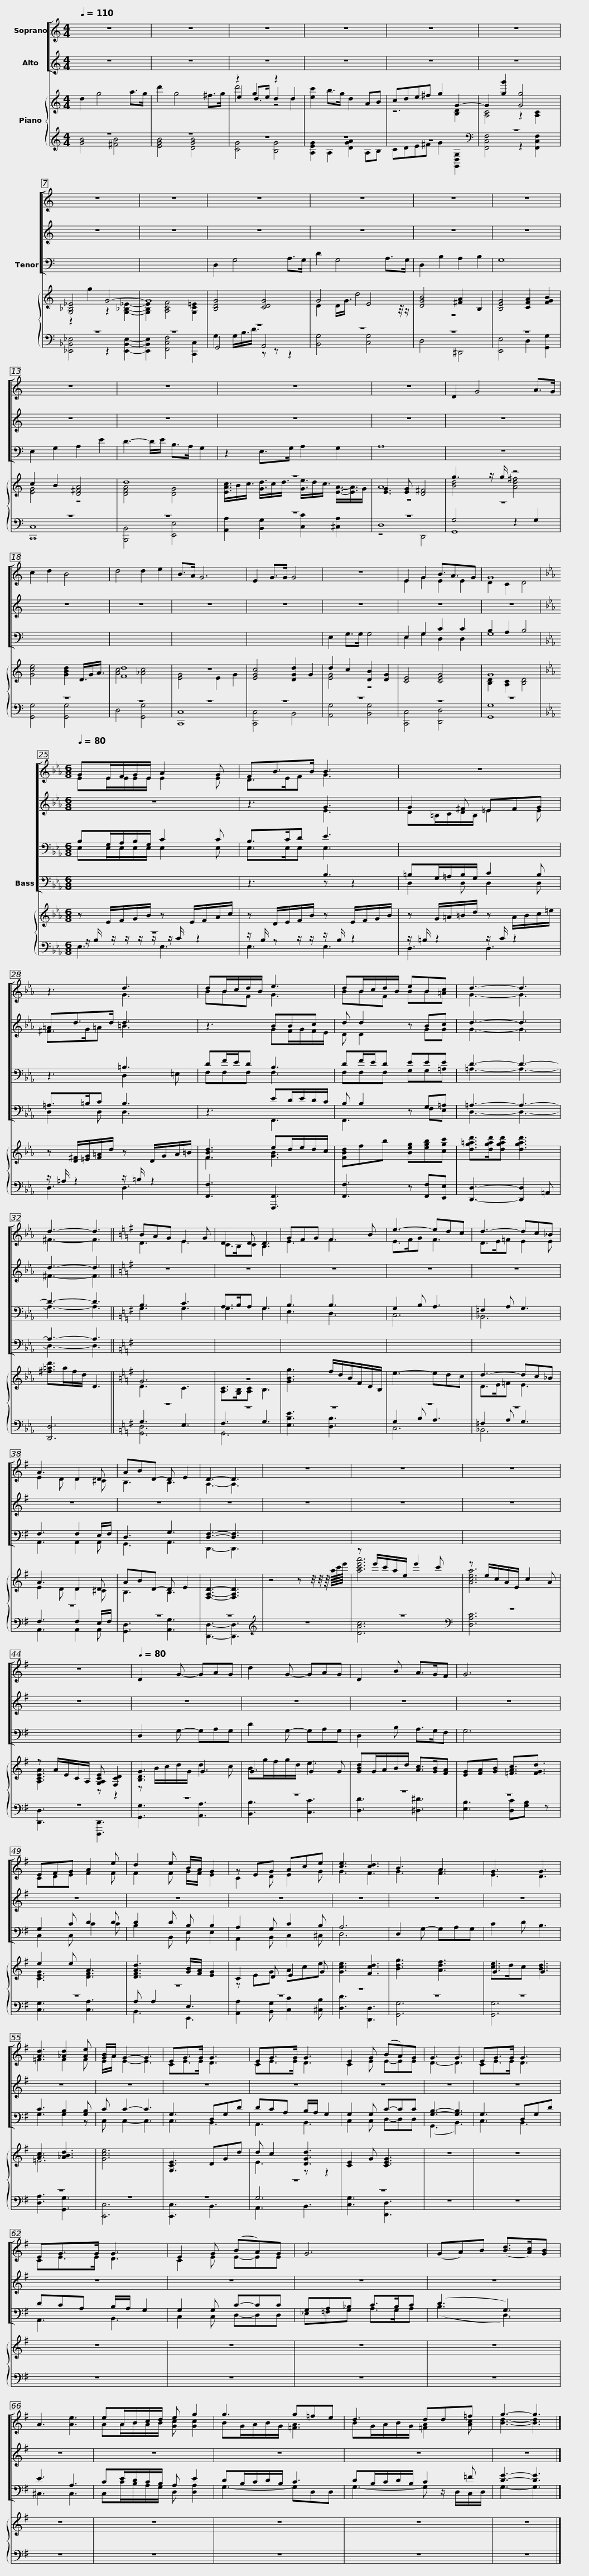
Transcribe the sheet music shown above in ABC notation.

X:1
%%score [ ( 1 2 ) ( 3 4 ) ( 5 6 ) ( 7 8 ) ] { ( 9 12 13 ) | ( 10 11 14 ) }
L:1/8
Q:1/4=110
M:4/4
I:linebreak $
K:C
V:1 treble
V:2 treble
V:3 treble
V:4 treble
V:5 treble-8
V:6 treble-8
V:7 bass
V:8 bass
V:9 treble
V:12 treble
V:13 treble
V:10 treble
V:11 treble
V:14 treble
V:1
 z8 | z8 | z8 | z8 | z8 | %5
 z8 |$ z8 | z8 | z8 | z8 | %10
 z8 | z8 |$ z8 | z8 | z8 | %15
 z8 |$ D2 G4 A>G | c2 d2 B4 | d4 d2 e2 | B>A G6 | %20
 E2 G>G G4 | z8 |$ E2 G2 B3/2A3/2G | G8 |[K:Eb][M:6/8][Q:1/4=80] GE/F/G/E/ A2 G | %25
 FB>B B3 |$ z6 | z3 d3 |$ dB/c/d/B/ e3 | dB/c/d/B/ eBc | %30
 d3- d3 | d3- d3 ||$[K:G] BAG E2 G | D2 D D3 | GFG F2 B | %35
 e3- edc | d3- dc_B |$ A3 D2 D | ABD- D E2 | D3- D3 | %40
 z6 | z6 |$ z6 | z6[Q:1/4=60] |[Q:1/4=80] D2 G- GAG | %45
 d2 G- GAG |$ D2 B A>GF | G6 | EFG A2 e | d2 e B/A/ G2 | %50
 z EG Ace |$ [ce]3 [cd]3 | B3 A3 | G3 G3 | [Ad]3 [_Ad]2 [Ae] | %55
 [GB]/A/ G2- G3 | EG>G G3 |$ EG>G G3 | E2 G (BA)G | G3 G3 | %60
 EG>G G3 | EG>G G3 | E2 G (BA)G |$ G6 | (GA)B ([Bd]>[Ac])[GB] | %65
 A3 [Ae]3 | eA/B/c/d/ e g2 | g3 g=fe |$ d3 dd=f | g3- g3 |] %70
V:2
 x8 | x8 | x8 | x8 | x8 | %5
 x8 |$ x8 | x8 | x8 | x8 | %10
 x8 | x8 |$ x8 | x8 | x8 | %15
 x8 |$ x8 | x8 | x8 | x8 | %20
 x8 | x8 |$ E2 G2 E2 E2 | D2 C2 D4 |[K:Eb][M:6/8] EE/E/E/E/ E2 E | %25
 D>EF G3 |$ x6 | z3 G3 |$ BBF G3 | BBF BB=A | %30
 G3- G3 | ^F3- F3 ||$[K:G] D3 E3 | C>B,C B,3 | E3 F3 | %35
 E>FG F3 | D>E=F E2 E |$ E2 D D2 ^C | B,3 B,3 | A,3- A,3 | %40
 x6 | x6 |$ x6 | x6 | x6 | %45
 x6 |$ x6 | x6 | CDE F2 F | F2 F G/F/ E2 | %50
 C2 D E2 G |$ G3 F3 | G3 F3 | E3 D3 | =F3 F2 F | %55
 E/A/ E2- E3 | CE>E D3 |$ CE>E D3 | C2 E E-EE | D3- D3 | %60
 CE>E D3 | CE>E D3 | C2 E E-EE |$ x6 | x6 | %65
 x6 | AA/B/A/B/ [Gc] [Gc]2 | BG/A/B/G/ [=FA]3 |$ BG/A/B/G/ [=FA]2 [Ac] | [Bd]3- [Bd]3 |] %70
V:3
 z8 | z8 | z8 | z8 | z8 | %5
 z8 |$ z8 | z8 | z8 | z8 | %10
 z8 | z8 |$ z8 | z8 | z8 | %15
 z8 |$ z8 | z8 | z8 | z8 | %20
 z8 | z8 |$ z8 | z8 |[K:Eb][M:6/8] z6 | %25
 z3 G3 |$ G2 ^F =EFG | =Ad>d d3 |$ z3 BBc | d d2 z Bc | %30
 d3- d3 | d3- d3 ||$[K:G] z6 | z6 | z6 | %35
 z6 | z6 |$ z6 | z6 | z6 | %40
 z6 | z6 |$ z6 | z6 | z6 | %45
 z6 |$ z6 | z6 | z6 | z6 | %50
 z6 |$ z6 | z6 | z6 | z6 | %55
 z6 | z6 |$ z6 | z6 | z6 | %60
 z6 | z6 | z6 |$ z6 | z6 | %65
 z6 | z6 | z6 |$ z6 | z6 |] %70
V:4
 x8 | x8 | x8 | x8 | x8 | %5
 x8 |$ x8 | x8 | x8 | x8 | %10
 x8 | x8 |$ x8 | x8 | x8 | %15
 x8 |$ x8 | x8 | x8 | x8 | %20
 x8 | x8 |$ x8 | x8 |[K:Eb][M:6/8] x6 | %25
 z3 E3 |$ D=B,/C/D/B,/ =E2 E | ^F>G=A =B3 |$ z3 GF/G/F/E/ | D D2 z GG | %30
 G3- G3 | ^F3- F3 ||$[K:G] x6 | x6 | x6 | %35
 x6 | x6 |$ x6 | x6 | x6 | %40
 x6 | x6 |$ x6 | x6 | x6 | %45
 x6 |$ x6 | x6 | x6 | x6 | %50
 x6 |$ x6 | x6 | x6 | x6 | %55
 x6 | x6 |$ x6 | x6 | x6 | %60
 x6 | x6 | x6 |$ x6 | x6 | %65
 x6 | x6 | x6 |$ x6 | x6 |] %70
V:5
 x8 | x8 | x8 | x8 | x8 | %5
 x8 |$[K:bass] x8 | x8 | D,2 G,4 A,>G, | D2 G,4 A,>G, | %10
 D,2 B,2 A,2 B,2 | G,8 |$ E,2 G,2 A,2 E2 | D3- D/E/ B,>A, G,2 | z2 E,>G, A,2 G,2 | %15
 A,8 |$ z8 | x8 | x8 | x8 | %20
 x8 | E,2 G,>G, G,4 |$ E,2 G,2 C2 C2 | B,2 A,2 B,4 |[K:Eb][M:6/8] B,G,/A,/B,/G,/ C2 C | %25
 B,>CD E3 |$ x6 | z3 =B,3 |$ DF/E/D B,3 | DF/E/D EEE | %30
 D3- D3- | D3- D3 ||$[K:G] B,3 C3 | A,>B,A, G,3 | B,3 B,3 | %35
 G,2 B, A,3 | =F,2 A, G,3 |$ F,3 F,2 E,/F,/ | D,3 G,3 | [D,F,]3- [D,F,]3 | %40
 x6 | x6 |$ x6 | x6 | D,2 G,- G,A,G, | %45
 D2 G,- G,A,G, |$ D,2 B, A,>G,F, | G,6 | G,2 C D2 D | D2 D B, B,2 | %50
 A,2 G, C2 B, |$ A,6 | D,2 G,- G,A,G, | C2 D B,3 | C3 B,2 [G,B,] | %55
 C C2- C3 | G,3 D,G,D |$ DCA, B,/A,/ G,2 | G,2 G, C-CC | [G,B,]3- [G,B,]3 | %60
 G,3 D,G,D | DCA, B,/A,/ G,2 | G,2 G, C-CC |$ G,A,_B, C>B,C | (D3 G,3) | %65
 E3 A,3 | CE/D/C/B,/ A, E2 | DB,/C/D/B,/ C3 |$ DB,/C/D/B,/ C2 =F | [DG]3- [DG]3 |] %70
V:6
 x8 | x8 | x8 | x8 | x8 | %5
 x8 |$[K:bass] x8 | x8 | x8 | x8 | %10
 x8 | x8 |$ x8 | x8 | x8 | %15
 x8 |$ x8 | x8 | x8 | x8 | %20
 x8 | x8 |$ E,2 G,2 D,2 D,2 | G,8 |[K:Eb][M:6/8] E,E,/E,/E,/E,/ E,2 E, | %25
 E,>E,E, E,3 |$ x6 | z3 D,2 =E, |$ F,F,F, F,3 | F,F,F, G,G,=A, | %30
 =A,3- A,3- | A,3- A,3 ||$[K:G] G,3 G,3 | G,3 G,3 | E,3 D,3 | %35
 C,6 | _B,,6 |$ A,,3 A,,2 A,, | G,,3 A,,3 | D,,3- D,,3 | %40
 x6 | x6 |$ x6 | x6 | x6 | %45
 x6 |$ x6 | x6 | C,2 C, C2 C | B,2 B,, E, E,2 | %50
 A,,2 B,, C,2 ^C, |$ D,6 | x6 | x6 | G,3 G,2 z | %55
 C, C,2- C,3 | C,3 B,,3 |$ A,,3 B,,3 | C,2 C, D,-D,D, | (G,,3 B,,3) | %60
 C,3 B,,3 | A,,3 B,,3 | C,2 C, D,-D,D, |$ _E,=F,G, A,>G,A, | (B,3 D,3) | %65
 ^C,3 C,3 | C,C/B,/A,/G,/ D, [D,A,]2 | G,3- G,D,D, |$ G,3- G, z/ D,/C,/D,/ | G,3- G,3 |] %70
V:7
 x8 | x8 | x8 | x8 | x8 | %5
 x8 |$ x8 | x8 | x8 | x8 | %10
 x8 | x8 |$ x8 | x8 | x8 | %15
 x8 |$ x8 | x8 | x8 | x8 | %20
 x8 | x8 |$ x8 | x8 |[K:Eb][M:6/8] x6 | %25
 z3 B,3 |$ =B,G,/=A,/B,/G,/ C2 B, | =A,>=B,C B,3 |$ z3 ED/E/D/C/ | B, B,2 z G,=A, | %30
 =A,3- A,3- | A,3- A,3 ||$[K:G] x6 | x6 | x6 | %35
 x6 | x6 |$ x6 | x6 | x6 | %40
 x6 | x6 |$ x6 | x6 | x6 | %45
 x6 |$ x6 | x6 | x6 | x6 | %50
 x6 |$ x6 | x6 | x6 | x6 | %55
 x6 | x6 |$ x6 | x6 | x6 | %60
 x6 | x6 | x6 |$ x6 | x6 | %65
 x6 | x6 | x6 |$ x6 | x6 |] %70
V:8
 x8 | x8 | x8 | x8 | x8 | %5
 x8 |$ x8 | x8 | x8 | x8 | %10
 x8 | x8 |$ x8 | x8 | x8 | %15
 x8 |$ x8 | x8 | x8 | x8 | %20
 x8 | x8 |$ x8 | x8 |[K:Eb][M:6/8] x6 | %25
 z3 z z2 |$ D,2 D, D,2 D, | D,2 D, D,3 |$ z3 F,,3 | F,,3 z F,E, | %30
 D,3- D,3- | D,3- D,3 ||$[K:G] x6 | x6 | x6 | %35
 x6 | x6 |$ x6 | x6 | x6 | %40
 x6 | x6 |$ x6 | x6 | x6 | %45
 x6 |$ x6 | x6 | x6 | x6 | %50
 x6 |$ x6 | x6 | x6 | x6 | %55
 x6 | x6 |$ x6 | x6 | x6 | %60
 x6 | x6 | x6 |$ x6 | x6 | %65
 x6 | x6 | x6 |$ x6 | x6 |] %70
V:9
 d2 g4 a>g | d'2 g4 ^f>g | z2 g2 z2 d2 | [ec']2 b>g d2 AB | cde^f g2 G2- | %5
 G2 [gg']2 [Gg]4 |$ [G,_B,_E]4 G4- | G8 | [B,DG]4 [CDG]4 | G4 E4 | %10
 [DGB]4 [^FA]2 B,2 | [B,EG]4 [CFA]2 [FGB]2 |$ c2 B2 [D^FA]4 | d8 | z8 | %15
 A8 |$ g3 z/ g/ z4 | [Gce]4 [GBd]2 D3/4G/A3/4 | [Fd]8 | z8 | %20
 [EGc]4 [DGd]2 G2 | d2 c2 [DB]2 [DG]2 |$ [CE]4 [CEG]4 | G8 |[K:Eb][M:6/8] z E/F/G/B/ z E/F/A/c/ | %25
 z D/E/F/B/ z E/F/G/B/ |$ z G/=A/=B/d/ z A/B/c/=e/ | z [D^F]/[=EG]/[F=A]/d/ z D/G/A/=B/ |$ [FBd]3 ed/e/d/c/ | [FBd]fb [Beg][egb][cgc'] | %30
 [dg=ad']>[dgad'][dgad'] [dgad']3 | [^f=ad']>af/d/ D3 ||$[K:G] G6 | z6 | [GBg]3 f/d/B/F/D/B,/ | %35
 e3- edc | d3- dc_B |$ A3 D2 D | ABD- D E2 | [F,A,D]3- [F,A,D]3 | %40
 z4 z z/4 z/4 z/8 a/8c'/8e'/8 | z e'/c'/a/e/ e'2 c' |$ z e/c/A/E/ c2 A | z A/E/C/A,/ [G,A,CE] [F,CD]2 | [B,DG]3 G3 | %45
 G3 G2 G |$ [GBd]G/A/B/d/ [Ac]>[GB][FA] | [EG][FA][GB] [=FAc]3/2[FGd]3/2 | e2 e A3 | [DFAd]3 [GB]/[FA]/ [EG]2 | %50
 C2 D E2 G |$ [Gce]3 [Fcd]3 | [Bdg]3 [Adf]3 | G3 G3 | [Ac]3 [_ABd]3 | %55
 [Gce]6 | [G,CE]3 DGd |$ d c2 [DGd]3 | [CE]2 G [CEG]3 | z6 | %60
 z6 | z6 | z6 |$ z6 | z6 | %65
 z6 | z6 | z6 |$ z6 | z6 |] %70
V:10
 z8 | z8 | z8 | z8 | z8[K:bass] | %5
 z8 |$ z8 | z8 | z8 | z8 | %10
 z8 | z8 |$ z8 | z8 | z8 | %15
 z8 |$ z8 | z8 | z8 | z8 | %20
 z8 | z8 |$ z8 | z8 |[K:Eb][M:6/8] z6 | %25
 z/ B,/ z z/ z/ z/ B,/ z2 |$ z/ =B,/ z2 z/ C/ z2 | z/ =A,/ z2 z/ =B,/ z2 |$ [F,,F,]3 [F,,,F,,]3 | [F,,F,]3 z [F,,F,][E,,E,] | %30
 [D,,D,]3- [D,,D,]2 =A,, | [D,,D,]6 ||$[K:G] z6 | z6 | z6 | %35
 z6 | z6 |$ z6 | z6 | z6 | %40
[K:treble] z6 | z6 |$[K:bass] z6 | z6 | z6 | %45
 z6 |$ z6 | z6 | z6 | z6 | %50
 z6 |$ z6 | z6 | z6 | z6 | %55
 z6 | z6 |$ z6 | z6 | z6 | %60
 z6 | z6 | z6 |$ z6 | z6 | %65
 z6 | z6 | z6 |$ z6 | z6 |] %70
V:11
 [GB]4 [^FB]4 | [EGB]4 [DGB]4 | [CG]4 [B,G]4 | [A,EG]2 A,2 [DGA]2 A,B, | CDE^F G2[K:bass] [G,,D,G,]2 | %5
 [F,,C,F,]4 z2 [F,,C,F,]2 |$ [_E,,_B,,_E,]4 z2 [E,,B,,E,]2- | [E,,B,,E,]2 [F,,C,F,]4 [C,,C,]2 | G,,4 A,,4 | [B,,G,]4 [C,G,]4 | %10
 D,4 ^D,,4 | [E,,E,]4 D,2 [G,,G,]2 |$ [C,,C,]8 | [B,,,B,,]4 [E,,E,]4 | [A,,A,]2 [B,,G,]2 [C,C]2 [^C,A,]2 | %15
 D,8 |$ G,4 z2 G,2 | [G,,G,]4 [G,,G,]4 | D,4 [G,,G,]4 | [C,,C,]8 | %20
 [C,,C,]4 B,,4 | [A,,G,]4 [B,,G,]4 |$ [C,,C,]4 [D,,D,]4 | [G,,G,]8 |[K:Eb][M:6/8] z/ B,/ z/ z/ z/ z/ z/ C/ z2 | %25
 x6 |$ x6 | x6 |$ x6 | x6 | %30
 x6 | x6 ||$[K:G] G,3 E,3 | F,3 G,3 | [E,B,E]3 [D,B,]3 | %35
 G,2 B, A,3 | =F,2 A, G,3 |$ F,3 F,2 E,/F,/ | [G,,D,]3 [A,,G,]3 | [D,,D,]3- [D,,D,]3 | %40
[K:treble] x6 | [DAc]6 |$[K:bass] [D,A,C]6 | [D,,D,]3 [D,,,D,,]3 | x6 | %45
 x6 |$ x6 | x6 | x6 | A, A,2 E,3 | %50
 x6 |$ x6 | x6 | x6 | x6 | %55
 x6 | x6 |$ G,6 | x6 | x6 | %60
 x6 | x6 | x6 |$ x6 | x6 | %65
 x6 | x6 | x6 |$ x6 | x6 |] %70
V:12
 x8 | x8 | e2 d>e d2 d2 | x8 | z6 [B,D]2 | %5
 [A,C]4 z2 [A,C]2 |$ z2 g2 z2 [G,_B,_E]2- | [G,B,E]2 [A,CF]4 [G,C=E]2 | x8 | D2 D/G3/4 d4 z/4 z/ | %10
 z8 | x8 |$ [EG]4 z4 | [DFA]4 [DG]4 | x8 | %15
 [EG]3 [EG] [D^F]4 |$ [Bd]4 [Ad^f]4 | x8 | [Ac]4 [_Ac]4 | [EG]4 E2 G2 | %20
 x8 | [EG]4 z4 |$ x8 | [B,D]2 [A,C]2 [B,D]4 |[K:Eb][M:6/8] x6 | %25
 x6 |$ x6 | x6 |$ F3 [GB]3 | x6 | %30
 x6 | x6 ||$[K:G] D3 C3 | [A,C]>[G,B,][A,C] B,3 | x6 | %35
 x6 | D>E=F E3 |$ E2 D D2 ^C | B,3 B,3 | x6 | %40
 x6 | [ac'e'a']6 |$ [Acea]6 | [A,CEA]3 z z2 | z B/c/d/G/ d2 c | %45
 Bg/f/g/d/ e3 |$ x6 | x6 | [CEG]3 [DFA]3 | x6 | %50
 z EG Ace |$ x6 | x6 | [ce]>dc [Bd]3 | =F6 | %55
 x6 | x6 |$ E3 z z2 | x6 | x6 | %60
 x6 | x6 | x6 |$ x6 | x6 | %65
 x6 | x6 | x6 |$ x6 | x6 |] %70
V:13
 x8 | x8 | d'4 z4 | x8 | x8 | %5
 x8 |$ x8 | x8 | x8 | x8 | %10
 x8 | x8 |$ x8 | x8 | [EAc]3/4B/c3/4 [Gd]3/4c/d3/4 [Ge]3/4d/c3/4 [EA]3/4-[EA]3/4G/ | %15
 z8 |$ x8 | x8 | x8 | x8 | %20
 x8 | x8 |$ x8 | x8 |[K:Eb][M:6/8] x6 | %25
 x6 |$ x6 | x6 |$ x6 | x6 | %30
 x6 | x6 ||$[K:G] x6 | x6 | x6 | %35
 x6 | x6 |$ x6 | x6 | x6 | %40
 x6 | x6 |$ x6 | x6 | x6 | %45
 x6 |$ x6 | x6 | x6 | x6 | %50
 x6 |$ x6 | x6 | x6 | x6 | %55
 x6 | x6 |$ x6 | x6 | x6 | %60
 x6 | x6 | x6 |$ x6 | x6 | %65
 x6 | x6 | x6 |$ x6 | x6 |] %70
V:14
 x8 | x8 | x8 | x8 | x6[K:bass] x2 | %5
 x8 |$ x8 | x8 | G,2 G,/B,3/4D3/4 z z z2 | x8 | %10
 x8 | x8 |$ x8 | x8 | x8 | %15
 z4 D,,4 |$ G,,8 | x8 | x8 | x8 | %20
 x8 | x8 |$ x8 | x8 |[K:Eb][M:6/8] E,3 E,3 | %25
 E,3 E,3 |$ D,3 D,3 | D,3 D,3 |$ x6 | x6 | %30
 x6 | x6 ||$[K:G] [G,,D,]6 | G,,6 | x6 | %35
 C,6 | _B,,6 |$ A,,3 A,,2 A,, | x6 | x6 | %40
[K:treble] x6 | x6 |$[K:bass] x6 | x6 | [G,,G,]3 [A,,A,]3 | %45
 [B,,B,]3 [C,C]3 |$ [D,D]3 [^D,^D]3 | [E,B,]3 [D,C][G,B,] z | [C,G,]3 [C,A,]3 | B,,3 E,,3 | %50
 [A,,A,]2 [B,,G,] [C,C]2 [^C,B,] |$ [D,D]3 [D,,D,]3 | [G,,G,]6 | [G,,G,]6 | [D,A,]3 [G,,G,]3 | %55
 [C,,C,]6 | [C,,C,]3 B,,3 |$ A,,3 B,,3 | [C,G,]3 [D,,D,]3 | x6 | %60
 x6 | x6 | x6 |$ x6 | x6 | %65
 x6 | x6 | x6 |$ x6 | x6 |] %70
